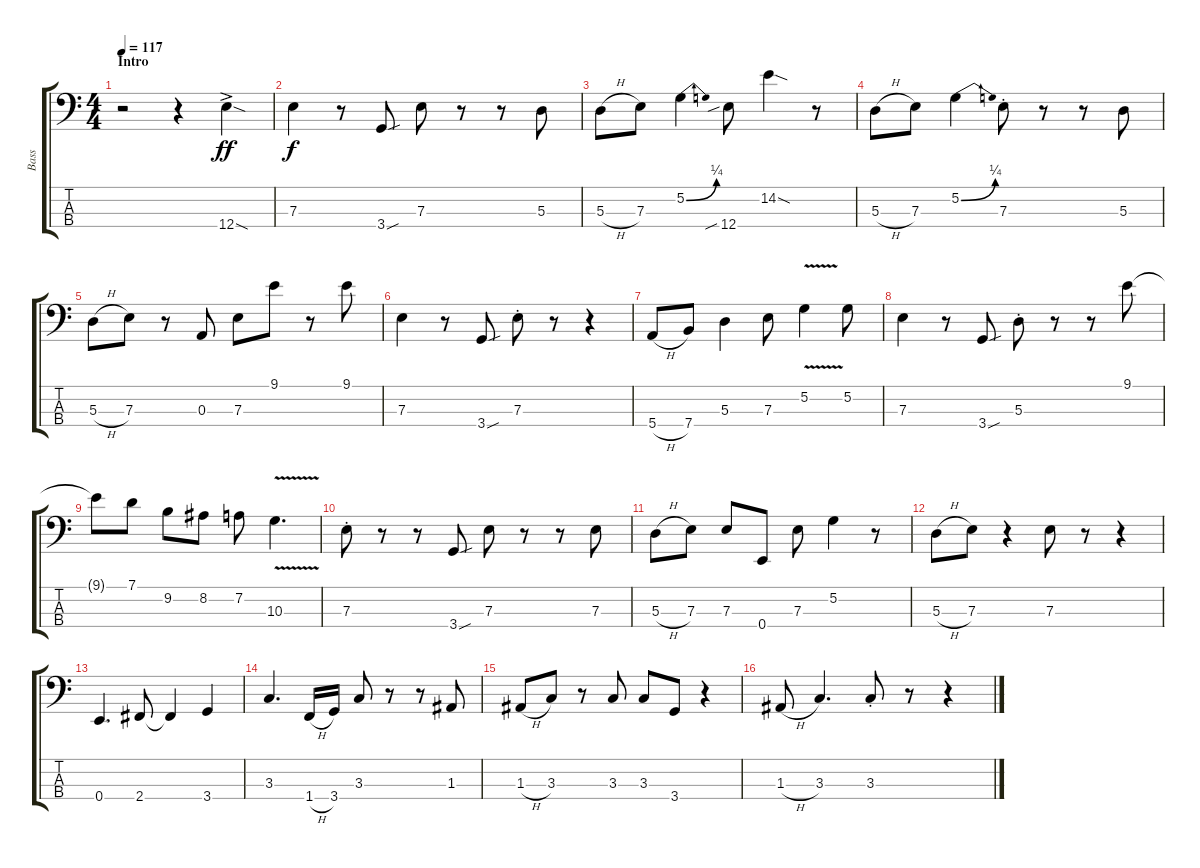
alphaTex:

\track ("Bass" "Bass") {instrument electricbassfinger}
\staff {score tabs}
\tuning (G2 D2 A1 E1) {hide}
\ts (4 4)
\section ("" "Intro")
\tempo 117
\clef f4
\ks c
r.2{dy ff instrument electricbassfinger} r.4 12.4{sod ac}.4 |
7.3.4{dy f} r.8 3.4{sou}.8 7.3.8 r.8 r.8 5.3.8 |
5.3{h}.8 7.3.8 5.2{be (bend 0 0 60 1)}.4 12.4{sib}.8 14.2{sod}.4 r.8 |
5.3{h}.8 7.3.8 5.2{be (bend 0 0 60 1)}.4 7.3{st}.8 r.8 r.8 5.3.8 |
5.3{h}.8 7.3.8 r.8 0.3.8 7.3.8 9.1.8 r.8 9.1.8 |
7.3.4 r.8 3.4{sou}.8 7.3{st}.8 r.8 r.4 |
5.4{h}.8 7.4.8 5.3.4 7.3.8 5.2{v}.4 5.2.8 |
7.3.4 r.8 3.4{sou}.8 5.3{st}.8 r.8 r.8 9.1.8 |
9.1{t}.8 7.1.8 9.2.8 8.2.8 7.2.8 10.3{v}.4{d} |
7.3{st}.8 r.8 r.8 3.4{sou}.8 7.3.8 r.8 r.8 7.3.8 |
5.3{h}.8 7.3.8 7.3.8 0.4.8 7.3.8 5.2.4 r.8 |
5.3{h}.8 7.3.8 r.4 7.3.8 r.8 r.4 |
0.4.4{d} 2.4.8 2.4{t}.4 3.4.4 |
3.3.4{d} 1.4{h}.16 3.4.16 3.3.8 r.8 r.8 1.3.8 |
1.3{h}.8 3.3.8 r.8 3.3.8 3.3.8 3.4.8 r.4 |
1.3{h}.8 3.3.4{d} 3.3{st}.8 r.8 r.4
